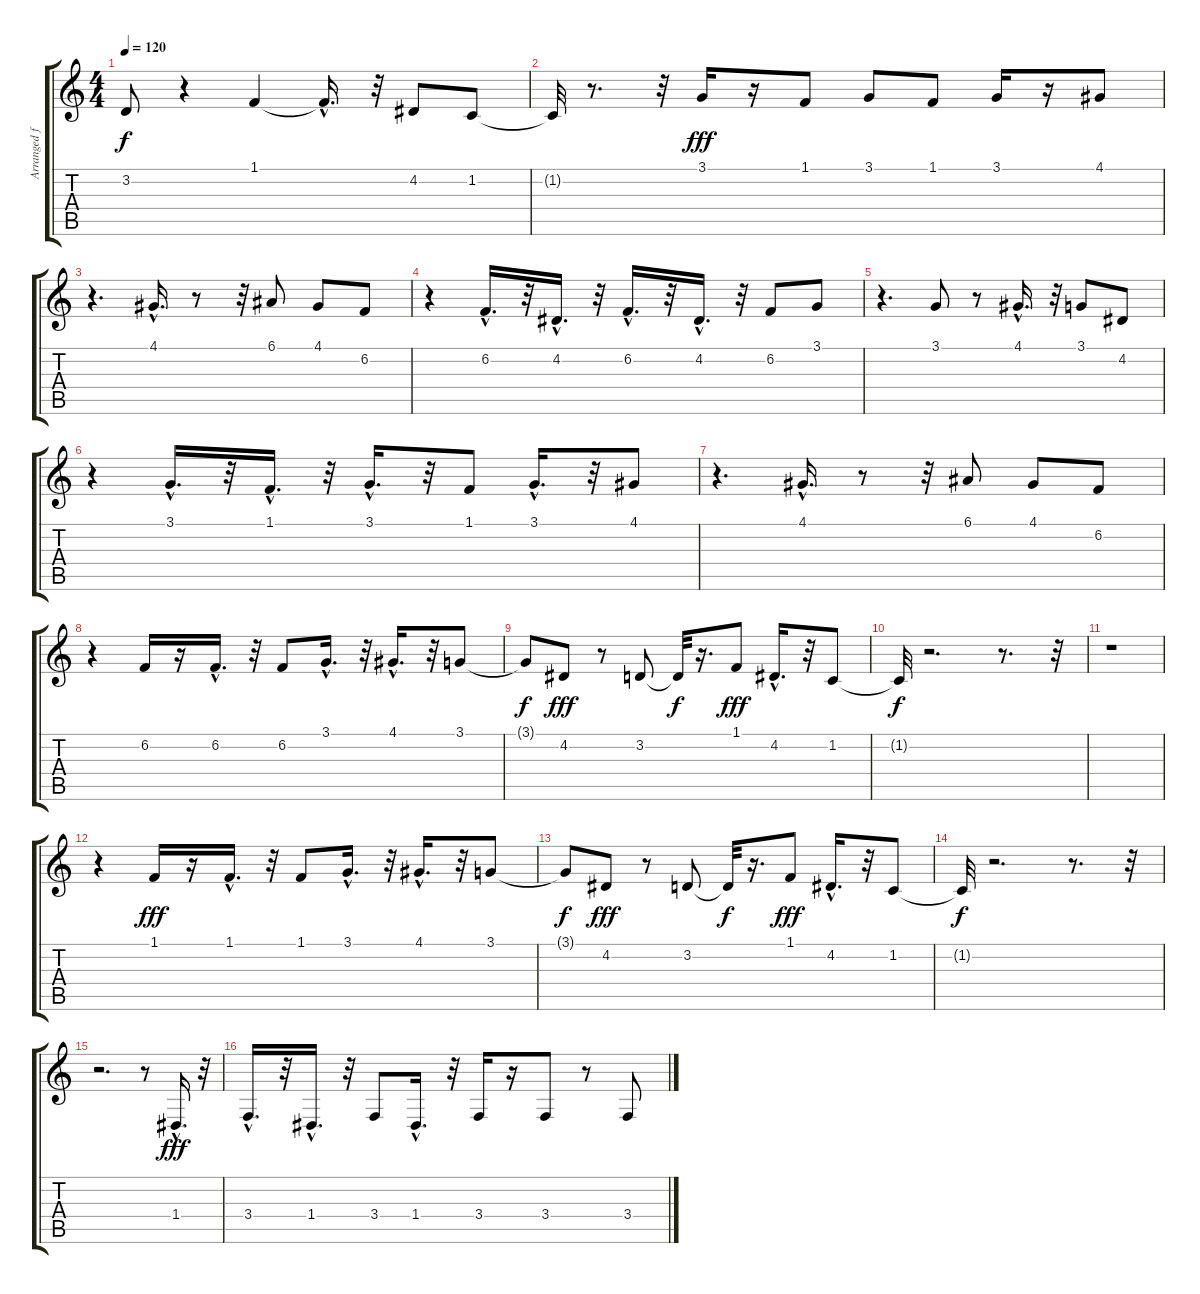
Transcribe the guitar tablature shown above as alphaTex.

\track ("Arranged for MIDI" "Arranged f") {instrument lead2sawtooth}
\staff {score tabs}
\tuning (E4 B3 G3 D3 A2 E2) {hide}
\ts (4 4)
\tempo 120
\clef g2
\ks c
3.2{t}.8{dy f} r.4 1.1.4 1.1{hac t}.16{d} r.32 4.2.8 1.2.8 |
1.2{t}.32 r.8{d} r.32 3.1.16{dy fff} r.16 1.1.8 3.1.8 1.1.8 3.1.16 r.16 4.1.8 |
r.4{d} 4.1{hac}.16{d} r.8 r.32 6.1.8 4.1.8 6.2.8 |
r.4 6.2{hac}.16{d} r.32 4.2{hac}.16{d} r.32 6.2{hac}.16{d} r.32 4.2{hac}.16{d} r.32 6.2.8 3.1.8 |
r.4{d} 3.1.8 r.8 4.1{hac}.16{d} r.32 3.1.8 4.2.8 |
r.4 3.1{hac}.16{d} r.32 1.1{hac}.16{d} r.32 3.1{hac}.16{d} r.32 1.1.8 3.1{hac}.16{d} r.32 4.1.8 |
r.4{d} 4.1{hac}.16{d} r.8 r.32 6.1.8 4.1.8 6.2.8 |
r.4 6.2.16 r.16 6.2{hac}.16{d} r.32 6.2.8 3.1{hac}.16{d} r.32 4.1{hac}.16{d} r.32 3.1.8 |
3.1{t}.8{dy f} 4.2.8{dy fff} r.8 3.2.8 3.2{t}.32{dy f} r.16{d} 1.1.8{dy fff} 4.2{hac}.16{d} r.32 1.2.8 |
1.2{t}.32{dy f} r.2{d} r.8{d} r.32 |
r.1 |
r.4 1.1.16{dy fff} r.16 1.1{hac}.16{d} r.32 1.1.8 3.1{hac}.16{d} r.32 4.1{hac}.16{d} r.32 3.1.8 |
3.1{t}.8{dy f} 4.2.8{dy fff} r.8 3.2.8 3.2{t}.32{dy f} r.16{d} 1.1.8{dy fff} 4.2{hac}.16{d} r.32 1.2.8 |
1.2{t}.32{dy f} r.2{d} r.8{d} r.32 |
r.2{d} r.8 1.4{hac}.16{d dy fff} r.32 |
3.4{hac}.16{d} r.32 1.4{hac}.16{d} r.32 3.4.8 1.4{hac}.16{d} r.32 3.4.16 r.16 3.4.8 r.8 3.4.8
